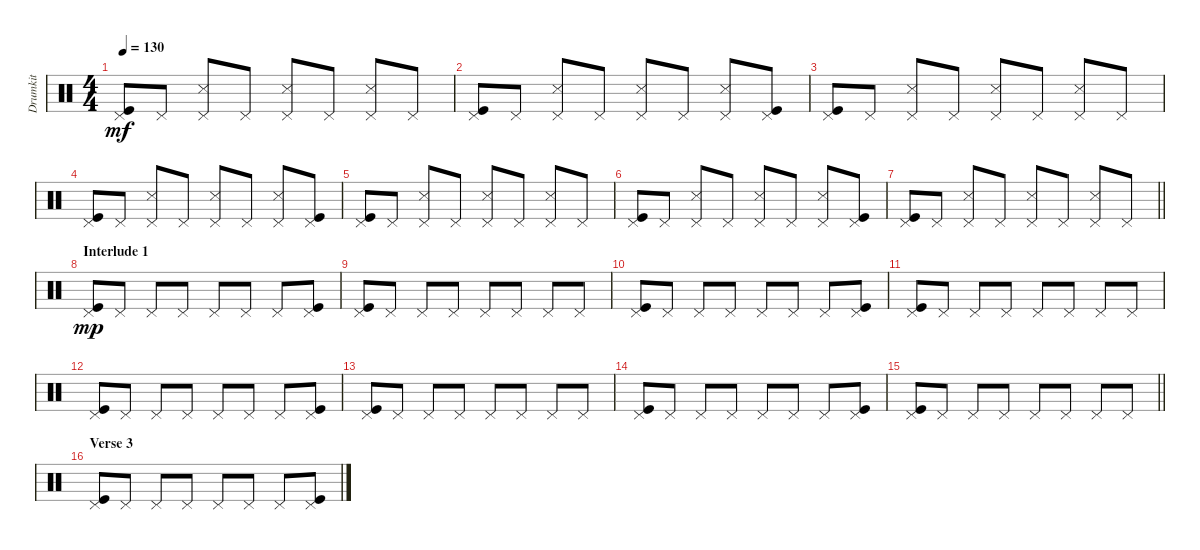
\track ("Drumkit" "Drumkit") {instrument percussion}
\staff {score}
\articulation defaults
\ts (4 4)
\tempo 130
\clef neutral
\ks c
("Kick (hit)" "Pedal Hi-Hat (hit)").8{dy mf} "Pedal Hi-Hat (hit)".8 ("Pedal Hi-Hat (hit)" "Snare (side stick) 3").8 "Pedal Hi-Hat (hit)".8 ("Pedal Hi-Hat (hit)" "Snare (side stick) 3").8 "Pedal Hi-Hat (hit)".8 ("Pedal Hi-Hat (hit)" "Snare (side stick) 3").8 "Pedal Hi-Hat (hit)".8 |
("Kick (hit)" "Pedal Hi-Hat (hit)").8 "Pedal Hi-Hat (hit)".8 ("Pedal Hi-Hat (hit)" "Snare (side stick) 3").8 "Pedal Hi-Hat (hit)".8 ("Pedal Hi-Hat (hit)" "Snare (side stick) 3").8 "Pedal Hi-Hat (hit)".8 ("Pedal Hi-Hat (hit)" "Snare (side stick) 3").8 ("Kick (hit)" "Pedal Hi-Hat (hit)").8 |
("Kick (hit)" "Pedal Hi-Hat (hit)").8 "Pedal Hi-Hat (hit)".8 ("Pedal Hi-Hat (hit)" "Snare (side stick) 3").8 "Pedal Hi-Hat (hit)".8 ("Pedal Hi-Hat (hit)" "Snare (side stick) 3").8 "Pedal Hi-Hat (hit)".8 ("Pedal Hi-Hat (hit)" "Snare (side stick) 3").8 "Pedal Hi-Hat (hit)".8 |
("Kick (hit)" "Pedal Hi-Hat (hit)").8 "Pedal Hi-Hat (hit)".8 ("Pedal Hi-Hat (hit)" "Snare (side stick) 3").8 "Pedal Hi-Hat (hit)".8 ("Pedal Hi-Hat (hit)" "Snare (side stick) 3").8 "Pedal Hi-Hat (hit)".8 ("Pedal Hi-Hat (hit)" "Snare (side stick) 3").8 ("Kick (hit)" "Pedal Hi-Hat (hit)").8 |
("Kick (hit)" "Pedal Hi-Hat (hit)").8 "Pedal Hi-Hat (hit)".8 ("Pedal Hi-Hat (hit)" "Snare (side stick) 3").8 "Pedal Hi-Hat (hit)".8 ("Pedal Hi-Hat (hit)" "Snare (side stick) 3").8 "Pedal Hi-Hat (hit)".8 ("Pedal Hi-Hat (hit)" "Snare (side stick) 3").8 "Pedal Hi-Hat (hit)".8 |
("Kick (hit)" "Pedal Hi-Hat (hit)").8 "Pedal Hi-Hat (hit)".8 ("Pedal Hi-Hat (hit)" "Snare (side stick) 3").8 "Pedal Hi-Hat (hit)".8 ("Pedal Hi-Hat (hit)" "Snare (side stick) 3").8 "Pedal Hi-Hat (hit)".8 ("Pedal Hi-Hat (hit)" "Snare (side stick) 3").8 ("Kick (hit)" "Pedal Hi-Hat (hit)").8 |
\barLineRight lightlight
("Kick (hit)" "Pedal Hi-Hat (hit)").8 "Pedal Hi-Hat (hit)".8 ("Pedal Hi-Hat (hit)" "Snare (side stick) 3").8 "Pedal Hi-Hat (hit)".8 ("Pedal Hi-Hat (hit)" "Snare (side stick) 3").8 "Pedal Hi-Hat (hit)".8 ("Pedal Hi-Hat (hit)" "Snare (side stick) 3").8 "Pedal Hi-Hat (hit)".8 |
\section ("" "Interlude 1")
("Kick (hit)" "Pedal Hi-Hat (hit)").8{dy mp} "Pedal Hi-Hat (hit)".8 "Pedal Hi-Hat (hit)".8 "Pedal Hi-Hat (hit)".8 "Pedal Hi-Hat (hit)".8 "Pedal Hi-Hat (hit)".8 "Pedal Hi-Hat (hit)".8 ("Kick (hit)" "Pedal Hi-Hat (hit)").8 |
("Kick (hit)" "Pedal Hi-Hat (hit)").8 "Pedal Hi-Hat (hit)".8 "Pedal Hi-Hat (hit)".8 "Pedal Hi-Hat (hit)".8 "Pedal Hi-Hat (hit)".8 "Pedal Hi-Hat (hit)".8 "Pedal Hi-Hat (hit)".8 "Pedal Hi-Hat (hit)".8 |
("Kick (hit)" "Pedal Hi-Hat (hit)").8 "Pedal Hi-Hat (hit)".8 "Pedal Hi-Hat (hit)".8 "Pedal Hi-Hat (hit)".8 "Pedal Hi-Hat (hit)".8 "Pedal Hi-Hat (hit)".8 "Pedal Hi-Hat (hit)".8 ("Kick (hit)" "Pedal Hi-Hat (hit)").8 |
("Kick (hit)" "Pedal Hi-Hat (hit)").8 "Pedal Hi-Hat (hit)".8 "Pedal Hi-Hat (hit)".8 "Pedal Hi-Hat (hit)".8 "Pedal Hi-Hat (hit)".8 "Pedal Hi-Hat (hit)".8 "Pedal Hi-Hat (hit)".8 "Pedal Hi-Hat (hit)".8 |
("Kick (hit)" "Pedal Hi-Hat (hit)").8 "Pedal Hi-Hat (hit)".8 "Pedal Hi-Hat (hit)".8 "Pedal Hi-Hat (hit)".8 "Pedal Hi-Hat (hit)".8 "Pedal Hi-Hat (hit)".8 "Pedal Hi-Hat (hit)".8 ("Kick (hit)" "Pedal Hi-Hat (hit)").8 |
("Kick (hit)" "Pedal Hi-Hat (hit)").8 "Pedal Hi-Hat (hit)".8 "Pedal Hi-Hat (hit)".8 "Pedal Hi-Hat (hit)".8 "Pedal Hi-Hat (hit)".8 "Pedal Hi-Hat (hit)".8 "Pedal Hi-Hat (hit)".8 "Pedal Hi-Hat (hit)".8 |
("Kick (hit)" "Pedal Hi-Hat (hit)").8 "Pedal Hi-Hat (hit)".8 "Pedal Hi-Hat (hit)".8 "Pedal Hi-Hat (hit)".8 "Pedal Hi-Hat (hit)".8 "Pedal Hi-Hat (hit)".8 "Pedal Hi-Hat (hit)".8 ("Kick (hit)" "Pedal Hi-Hat (hit)").8 |
\barLineRight lightlight
("Kick (hit)" "Pedal Hi-Hat (hit)").8 "Pedal Hi-Hat (hit)".8 "Pedal Hi-Hat (hit)".8 "Pedal Hi-Hat (hit)".8 "Pedal Hi-Hat (hit)".8 "Pedal Hi-Hat (hit)".8 "Pedal Hi-Hat (hit)".8 "Pedal Hi-Hat (hit)".8 |
\section ("" "Verse 3")
("Kick (hit)" "Pedal Hi-Hat (hit)").8 "Pedal Hi-Hat (hit)".8 "Pedal Hi-Hat (hit)".8 "Pedal Hi-Hat (hit)".8 "Pedal Hi-Hat (hit)".8 "Pedal Hi-Hat (hit)".8 "Pedal Hi-Hat (hit)".8 ("Kick (hit)" "Pedal Hi-Hat (hit)").8
